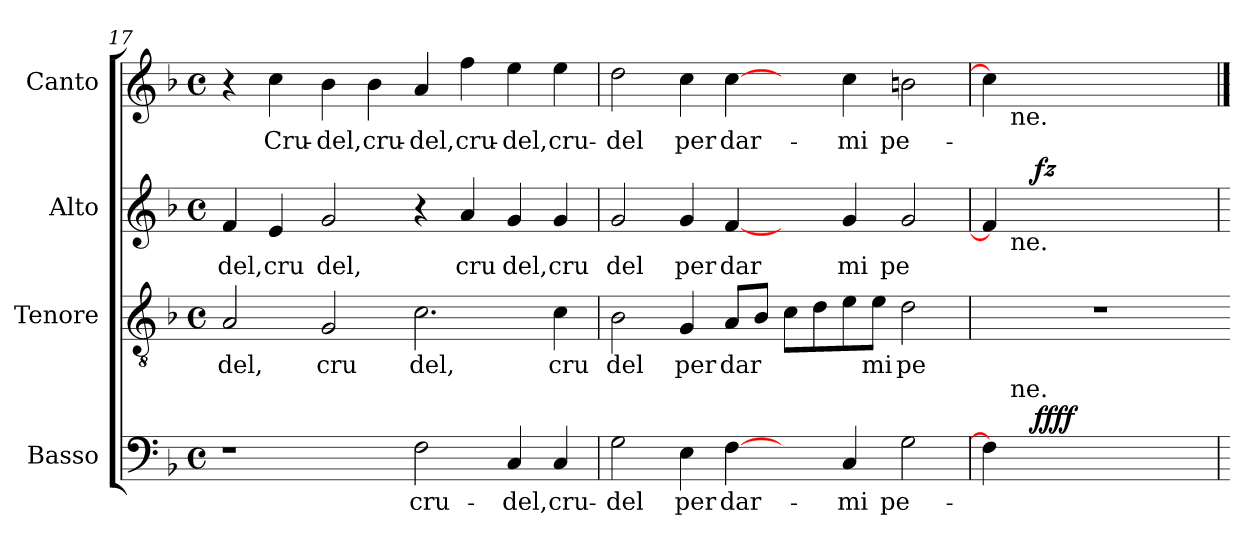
**kern	**text	**dynam	**kern	**text	**kern	**text	**dynam	**kern	**text
*part4	*part4	*part4	*part3	*part3	*part2	*part2	*part2	*part1	*part1
*staff4	*staff4	*staff4	*staff3	*staff3	*staff2	*staff2	*staff2	*staff1	*staff1
*I"Basso	*	*	*I"Tenore	*	*I"Alto	*	*	*I"Canto	*
*clefF4	*	*	*clefGv2	*	*clefG2	*	*	*clefG2	*
*k[b-]	*	*	*k[b-]	*	*k[b-]	*	*	*k[b-]	*
*F:	*	*	*F:	*	*F:	*	*	*F:	*
*M4/4	*	*	*M4/4	*	*M4/4	*	*	*M4/4	*
*met(c)	*	*	*met(c)	*	*met(c)	*	*	*met(c)	*
=17	=17	=17	=17	=17	=17	=17	=17	=17	=17
!	!	!	!	!LO:LY:b:cj	!	!LO:LY:b:cj	!	!	!
1r	.	.	2A/	del,	4f/	del,	.	4r	.
!	!	!	!	!	!	!LO:LY:b:cj	!	!	!LO:LY:b:cj
.	.	.	.	.	4e/	cru	.	4cc\	Cru-
!	!	!	!	!LO:LY:b:cj	!	!LO:LY:b:cj	!	!	!LO:LY:b:cj
.	.	.	2G/	cru	2g/	del,	.	4b-\	-del,
!	!	!	!	!	!	!	!	!	!LO:LY:b:cj
.	.	.	.	.	.	.	.	4b-\	cru-
!	!LO:LY:b:cj	!	!	!LO:LY:b:cj	!	!	!	!	!LO:LY:b:cj
2F\	cru-	.	2.c\	del,	4r	.	.	4a/	-del,
!	!	!	!	!	!	!LO:LY:b:cj	!	!	!LO:LY:b:cj
.	.	.	.	.	4a/	cru	.	4ff\	cru-
!	!LO:LY:b:cj	!	!	!	!	!LO:LY:b:cj	!	!	!LO:LY:b:cj
4C/	-del,	.	.	.	4g/	del,	.	4ee\	-del,
!	!LO:LY:b:cj	!	!	!LO:LY:b:cj	!	!LO:LY:b:cj	!	!	!LO:LY:b:cj
4C/	cru-	.	4c\	cru	4g/	cru	.	4ee\	cru-
=18	=18	=18	=18	=18	=18	=18	=18	=18	=18
!	!LO:LY:b:cj	!	!	!LO:LY:b:cj	!	!LO:LY:b:cj	!	!	!LO:LY:b:cj
2G\	-del	.	2B-\	del	2g/	del	.	2dd\	-del
!	!LO:LY:b:cj	!	!	!LO:LY:b:cj	!	!LO:LY:b:cj	!	!	!LO:LY:b:cj
4E\	per	.	4G/	per	4g/	per	.	4cc\	per
!	!LO:LY:b:cj	!	!	!LO:LY:b	!	!LO:LY:b:cj	!	!	!LO:LY:b:cj
[4F\	dar-	.	8A/L	dar	[4f/	dar	.	[4cc\	dar-
.	.	.	8B-/J	.	.	.	.	.	.
4ryy	.	.	8c\L	.	4ryy	.	.	4ryy	.
.	.	.	8d\	.	.	.	.	.	.
!	!LO:LY:b:cj	!	!	!	!	!LO:LY:b:cj	!	!	!LO:LY:b:cj
4C/	-mi	.	8e\	.	4g/	mi	.	4cc\	-mi
!	!	!	!	!LO:LY:b:cj	!	!	!	!	!
.	.	.	8e\J	mi	.	.	.	.	.
!	!LO:LY:b:cj	!	!	!LO:LY:b:cj	!	!LO:LY:b:cj	!	!	!LO:LY:b:cj
2G\	pe-	.	2d\	pe	2g/	pe	.	2bn\	pe-
=19	=19	=19	=19	=19	=19	=19	=19	=19	=19
*^	*	*	*	*	*^	*	*	*^	*
*	*^	*	*	*	*	*	*^	*	*	*	*	*
4F\]	8ryy	16..ryy	.	.	1r	.	4f/]	8ryy	16..ryy	.	.	4cc\]	16..ryy	.
!	!	!	!	!	!	!	!	!	!	!	!	!	!LO:TX:b:t=ne.	!
!	!	!	!	!	!	!	!	!	!LO:TX:b:t=ne.	!	!	!	!	!
!	!	!LO:TX:a:t=ne.	!	!	!	!	!	!	!	!	!	!	!	!
.	.	2ryy	.	.	.	.	.	.	2ryy	.	.	.	2ryy	.
.	32.ryy	.	.	.	.	.	.	32.ryy	.	.	.	.	.	.
!	!	!	!	!LO:DY:b	!	!	!	!	!	!	!LO:DY:b	!	!	!
.	2ryy	.	.	ffff	.	.	.	2ryy	.	.	fz	.	.	.
2.ryy	.	.	.	.	.	.	2.ryy	.	.	.	.	2.ryy	.	.
.	.	4ryy	.	.	.	.	.	.	4ryy	.	.	.	4ryy	.
.	4ryy	.	.	.	.	.	.	4ryy	.	.	.	.	.	.
.	.	8ryy	.	.	.	.	.	.	8ryy	.	.	.	8ryy	.
.	16ryy	.	.	.	.	.	.	16ryy	.	.	.	.	.	.
.	64ryy	64ryy	.	.	.	.	.	64ryy	64ryy	.	.	.	64ryy	.
*	*	*	*	*	*	*	*v	*v	*v	*	*	*	*	*
*v	*v	*v	*	*	*	*	*	*	*	*v	*v	*
=	==	==	=	==	=	==	==	==	==
*-	*-	*-	*-	*-	*-	*-	*-	*-	*-
